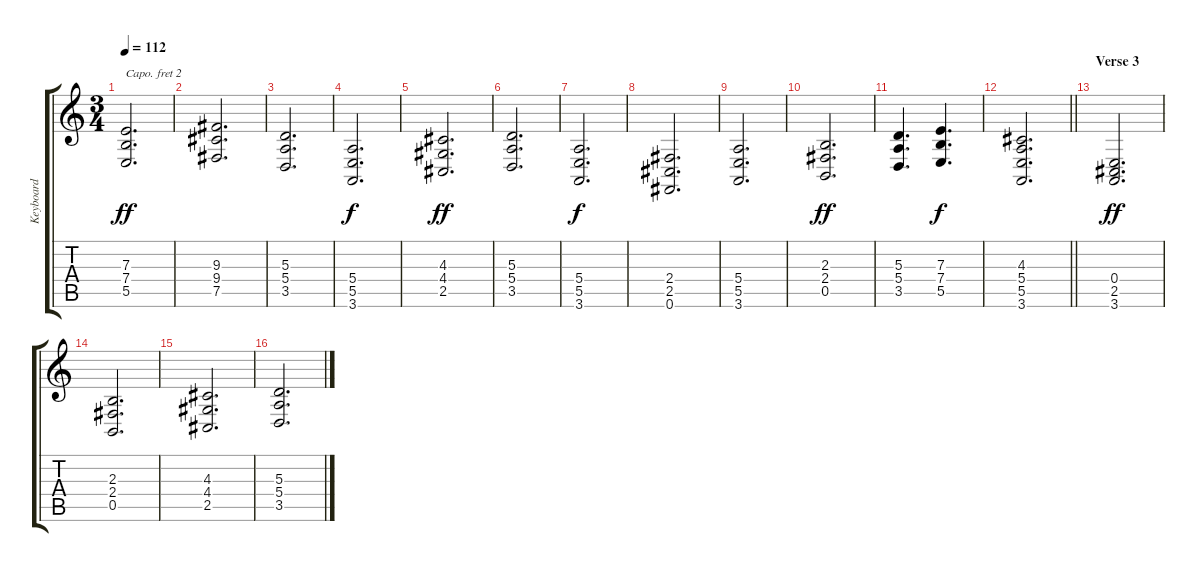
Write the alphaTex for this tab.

\track ("Keyboard" "Keyboard") {instrument synthstrings1}
\staff {score tabs}
\capo 2
\tuning (E4 B3 G3 D3 A2 E2) {hide}
\ts (3 4)
\tempo 112
\clef g2
\ks c
(7.3 7.4 5.5).2{d dy ff} |
(9.3 9.4 7.5).2{d} |
(5.3 5.4 3.5).2{d} |
(5.4 5.5 3.6).2{d dy f} |
(4.3 4.4 2.5).2{d dy ff} |
(5.3 5.4 3.5).2{d} |
(5.4 5.5 3.6).2{d dy f} |
(2.4 2.5 0.6).2{d} |
(5.4 5.5 3.6).2{d} |
(2.3 2.4 0.5).2{d dy ff} |
(5.3 5.4 3.5).4{d} (7.3 7.4 5.5).4{d dy f} |
\barLineRight lightlight
(4.3 5.4 5.5 3.6).2{d} |
\section ("" "Verse 3")
(0.4 2.5 3.6).2{d dy ff} |
(2.3 2.4 0.5).2{d} |
(4.3 4.4 2.5).2{d} |
(5.3 5.4 3.5).2{d}
